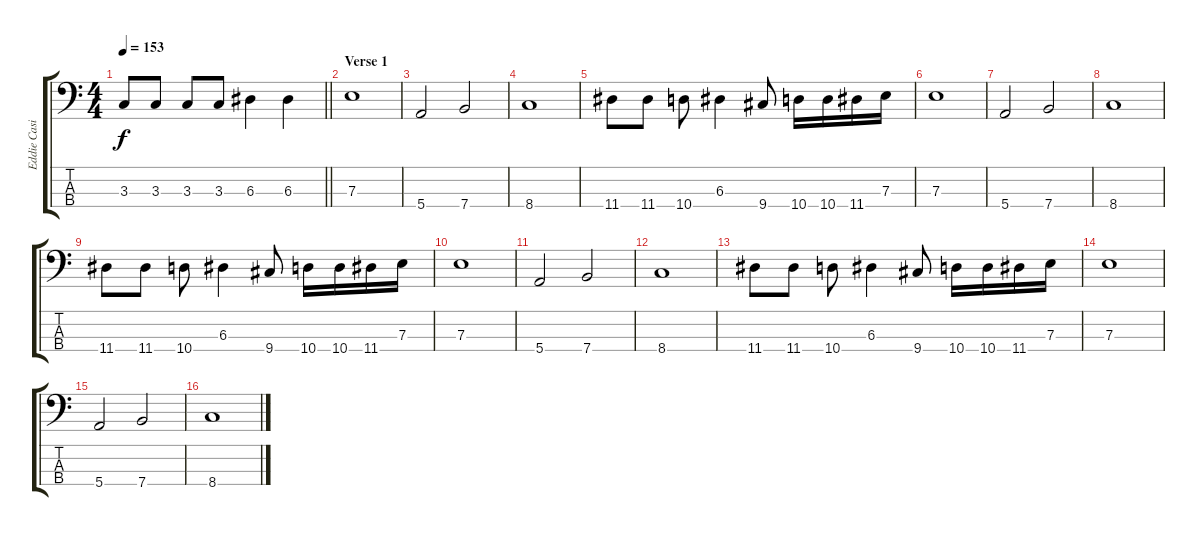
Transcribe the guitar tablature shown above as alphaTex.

\track ("Eddie Casillas" "Eddie Casi") {instrument electricbassfinger}
\staff {score tabs}
\tuning (G2 D2 A1 E1) {hide}
\ts (4 4)
\tempo 153
\clef f4
\barLineRight lightlight
\ks c
3.3.8{dy f} 3.3.8 3.3.8 3.3.8 6.3.4 6.3.4 |
\section ("" "Verse 1")
7.3.1 |
5.4.2 7.4.2 |
8.4.1 |
11.4.8 11.4.8 10.4.8 6.3.4 9.4.8 10.4.16 10.4.16 11.4.16 7.3.16 |
7.3.1 |
5.4.2 7.4.2 |
8.4.1 |
11.4.8 11.4.8 10.4.8 6.3.4 9.4.8 10.4.16 10.4.16 11.4.16 7.3.16 |
7.3.1 |
5.4.2 7.4.2 |
8.4.1 |
11.4.8 11.4.8 10.4.8 6.3.4 9.4.8 10.4.16 10.4.16 11.4.16 7.3.16 |
7.3.1 |
5.4.2 7.4.2 |
8.4.1
